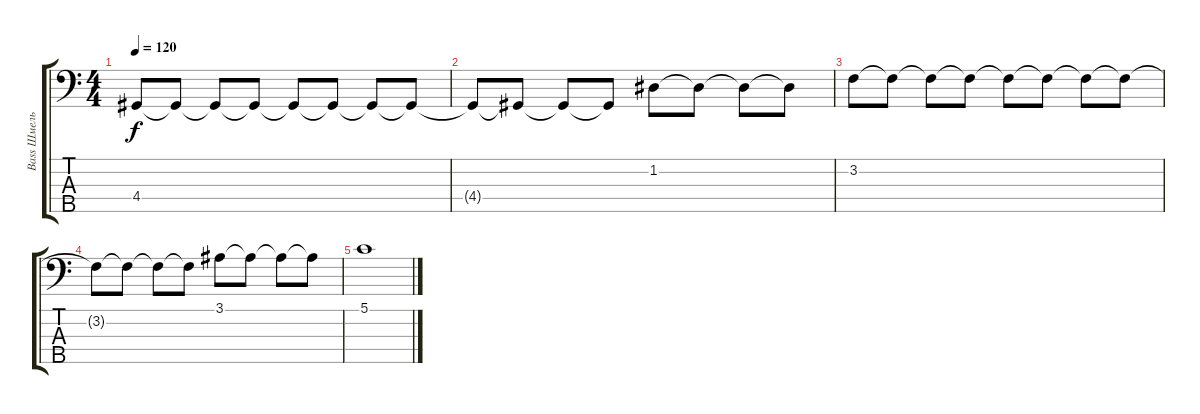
\track ("Bass Шмель" "Bass Шмель") {instrument fretlessbass}
\staff {score tabs}
\tuning (G2 D2 A1 E1 B0) {hide}
\ts (4 4)
\tempo 120
\clef f4
\ks c
4.4.8{dy f} 4.4{t}.8 4.4{t}.8 4.4{t}.8 4.4{t}.8 4.4{t}.8 4.4{t}.8 4.4{t}.8 |
4.4{t}.8 4.4{t}.8 4.4{t}.8 4.4{t}.8 1.2.8 1.2{t}.8 1.2{t}.8 1.2{t}.8 |
3.2.8 3.2{t}.8 3.2{t}.8 3.2{t}.8 3.2{t}.8 3.2{t}.8 3.2{t}.8 3.2{t}.8 |
3.2{t}.8 3.2{t}.8 3.2{t}.8 3.2{t}.8 3.1.8 3.1{t}.8 3.1{t}.8 3.1{t}.8 |
5.1.1
